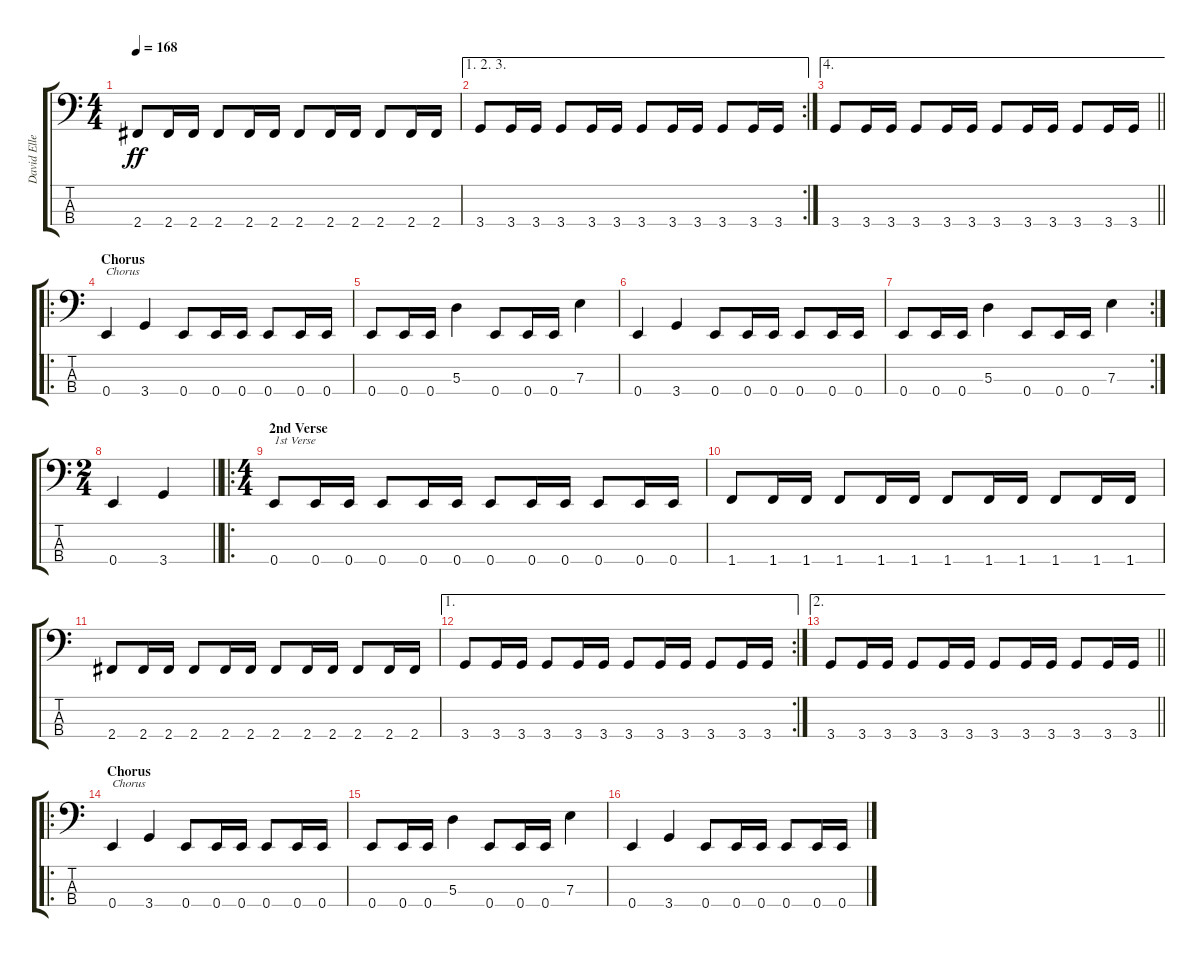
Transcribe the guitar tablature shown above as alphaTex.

\track ("David Ellefson" "David Elle") {instrument electricbasspick}
\staff {score tabs}
\tuning (G2 D2 A1 E1) {hide}
\ts (4 4)
\tempo 168
\clef f4
\ks c
2.4.8{dy ff} 2.4.16 2.4.16 2.4.8 2.4.16 2.4.16 2.4.8 2.4.16 2.4.16 2.4.8 2.4.16 2.4.16 |
\ae (1 2 3)
\rc 2
3.4.8 3.4.16 3.4.16 3.4.8 3.4.16 3.4.16 3.4.8 3.4.16 3.4.16 3.4.8 3.4.16 3.4.16 |
\ae 4
\barLineRight lightlight
3.4.8 3.4.16 3.4.16 3.4.8 3.4.16 3.4.16 3.4.8 3.4.16 3.4.16 3.4.8 3.4.16 3.4.16 |
\ro
\section ("" "Chorus")
0.4.4{txt "Chorus"} 3.4.4 0.4.8 0.4.16 0.4.16 0.4.8 0.4.16 0.4.16 |
0.4.8 0.4.16 0.4.16 5.3.4 0.4.8 0.4.16 0.4.16 7.3.4 |
0.4.4 3.4.4 0.4.8 0.4.16 0.4.16 0.4.8 0.4.16 0.4.16 |
\rc 2
0.4.8 0.4.16 0.4.16 5.3.4 0.4.8 0.4.16 0.4.16 7.3.4 |
\ts (2 4)
\barLineRight lightlight
0.4.4 3.4.4 |
\ro
\ts (4 4)
\section ("" "2nd Verse")
0.4.8{txt "1st Verse"} 0.4.16 0.4.16 0.4.8 0.4.16 0.4.16 0.4.8 0.4.16 0.4.16 0.4.8 0.4.16 0.4.16 |
1.4.8 1.4.16 1.4.16 1.4.8 1.4.16 1.4.16 1.4.8 1.4.16 1.4.16 1.4.8 1.4.16 1.4.16 |
2.4.8 2.4.16 2.4.16 2.4.8 2.4.16 2.4.16 2.4.8 2.4.16 2.4.16 2.4.8 2.4.16 2.4.16 |
\ae 1
\rc 2
3.4.8 3.4.16 3.4.16 3.4.8 3.4.16 3.4.16 3.4.8 3.4.16 3.4.16 3.4.8 3.4.16 3.4.16 |
\ae 2
\barLineRight lightlight
3.4.8 3.4.16 3.4.16 3.4.8 3.4.16 3.4.16 3.4.8 3.4.16 3.4.16 3.4.8 3.4.16 3.4.16 |
\ro
\section ("" "Chorus")
0.4.4{txt "Chorus"} 3.4.4 0.4.8 0.4.16 0.4.16 0.4.8 0.4.16 0.4.16 |
0.4.8 0.4.16 0.4.16 5.3.4 0.4.8 0.4.16 0.4.16 7.3.4 |
0.4.4 3.4.4 0.4.8 0.4.16 0.4.16 0.4.8 0.4.16 0.4.16
